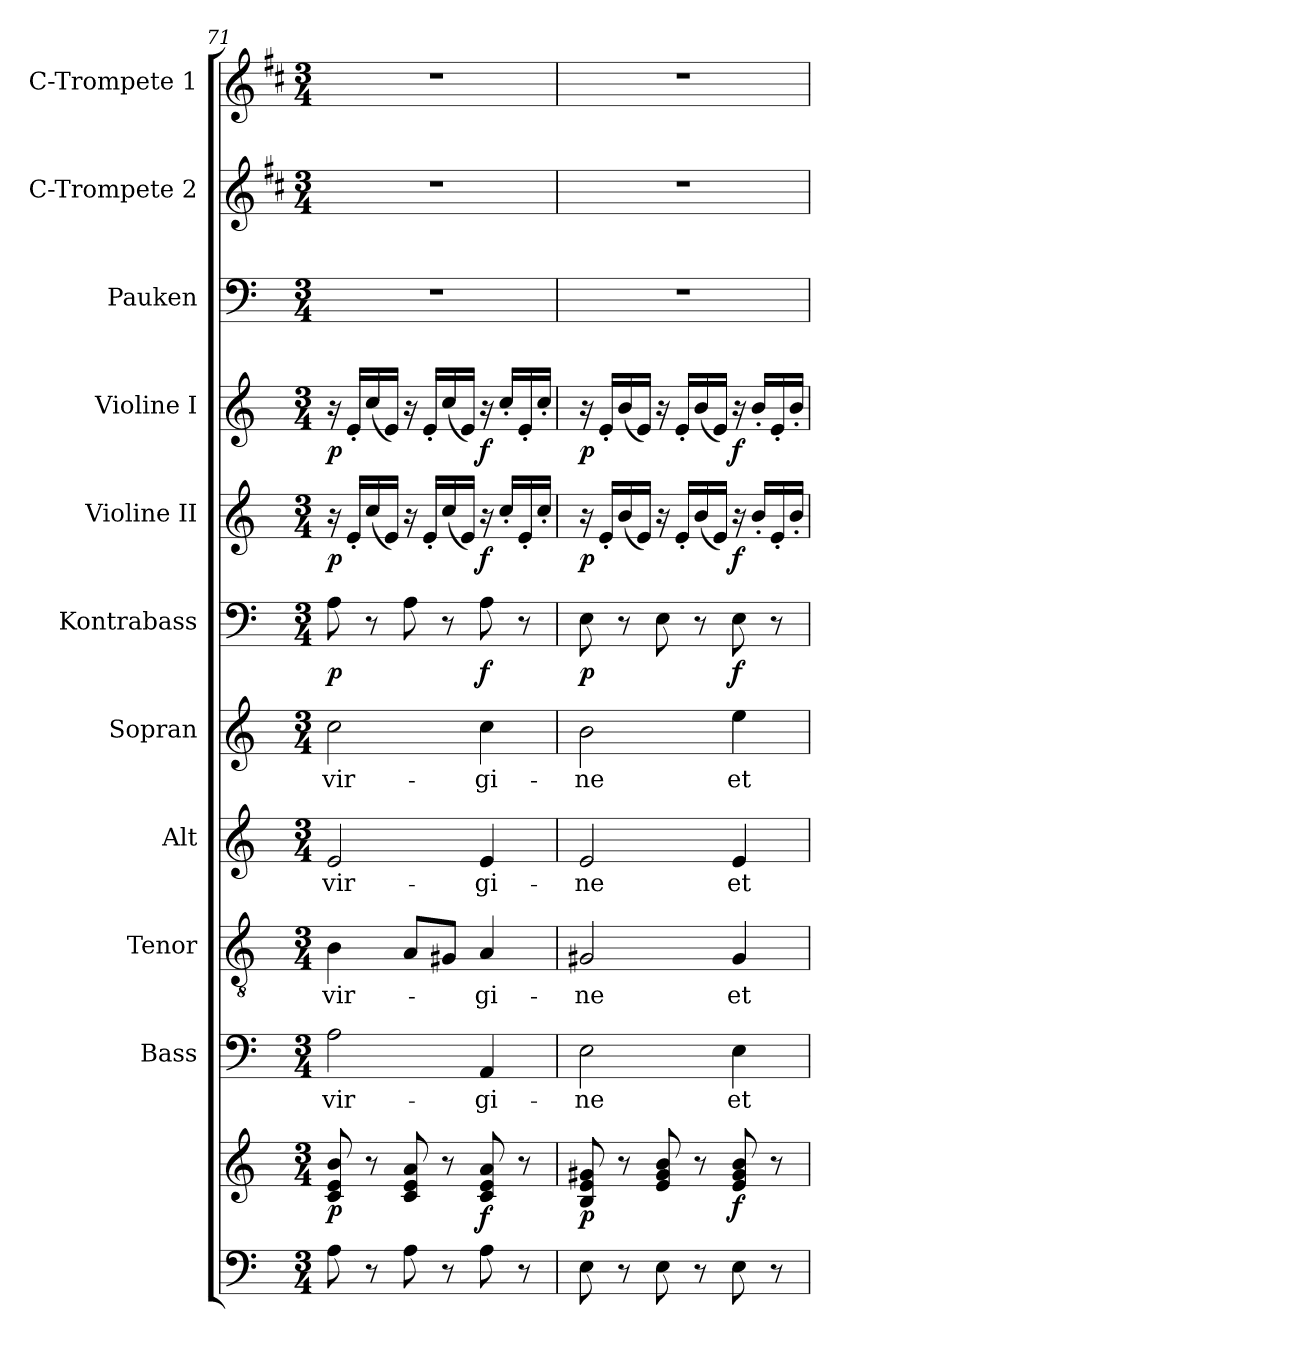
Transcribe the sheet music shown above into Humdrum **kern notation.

**kern	**kern	**dynam	**kern	**text	**kern	**text	**kern	**text	**kern	**text	**kern	**dynam	**kern	**dynam	**kern	**dynam	**kern	**kern	**kern
*part11	*part11	*part11	*part10	*part10	*part9	*part9	*part8	*part8	*part7	*part7	*part6	*part6	*part5	*part5	*part4	*part4	*part3	*part2	*part1
*staff12	*staff11	*staff11/12	*staff10	*staff10	*staff9	*staff9	*staff8	*staff8	*staff7	*staff7	*staff6	*staff6	*staff5	*staff5	*staff4	*staff4	*staff3	*staff2	*staff1
*	*	*	*I"Bass	*	*I"Tenor	*	*I"Alt	*	*I"Sopran	*	*I"Kontrabass	*	*I"Violine II	*	*I"Violine I	*	*I"Pauken	*I"C-Trompete 2	*I"C-Trompete 1
*	*	*	*I'B.	*	*I'T.	*	*I'A.	*	*I'S.	*	*I'Kb.	*	*I'Vl. II	*	*I'Vl. I	*	*I'Pk.	*I'C Trp. 2	*I'C Trp. 1
*clefF4	*clefG2	*	*clefF4	*	*clefGv2	*	*clefG2	*	*clefG2	*	*clefF4	*	*clefG2	*	*clefG2	*	*clefF4	*clefG2	*clefG2
*	*	*	*	*	*	*	*	*	*	*	*ITrd7c12	*	*	*	*	*	*	*ITrd1c2	*ITrd1c2
*k[]	*k[]	*	*k[]	*	*k[]	*	*k[]	*	*k[]	*	*k[]	*	*k[]	*	*k[]	*	*k[]	*k[]	*k[]
*C:	*C:	*	*C:	*	*C:	*	*C:	*	*C:	*	*C:	*	*C:	*	*C:	*	*C:	*C:	*C:
*M3/4	*M3/4	*	*M3/4	*	*M3/4	*	*M3/4	*	*M3/4	*	*M3/4	*	*M3/4	*	*M3/4	*	*M3/4	*M3/4	*M3/4
=71	=71	=71	=71	=71	=71	=71	=71	=71	=71	=71	=71	=71	=71	=71	=71	=71	=71	=71	=71
!	!	!LO:DY:b	!	!LO:LY:b	!	!LO:LY:b	!	!LO:LY:b	!	!LO:LY:b	!	!LO:DY:b	!	!LO:DY:b	!	!LO:DY:b	!	!	!
8A\	8c/ 8e/ 8b/	p	2A\	vir-	4B\	vir-	2e/	vir-	2cc\	vir-	8AA\	p	16r	p	16r	p	2.r	2.r	2.r
.	.	.	.	.	.	.	.	.	.	.	.	.	16e'</LL	.	16e'</LL	.	.	.	.
8r	8r	.	.	.	.	.	.	.	.	.	8r	.	(<16cc/	.	(<16cc/	.	.	.	.
.	.	.	.	.	.	.	.	.	.	.	.	.	16e/JJ)	.	16e/JJ)	.	.	.	.
8A\	8c/ 8e/ 8a/	.	.	.	8A/L	.	.	.	.	.	8AA\	.	16r	.	16r	.	.	.	.
.	.	.	.	.	.	.	.	.	.	.	.	.	16e'</LL	.	16e'</LL	.	.	.	.
8r	8r	.	.	.	8G#X/J	.	.	.	.	.	8r	.	(<16cc/	.	(<16cc/	.	.	.	.
.	.	.	.	.	.	.	.	.	.	.	.	.	16e/JJ)	.	16e/JJ)	.	.	.	.
!	!	!LO:DY:b	!	!LO:LY:b	!	!LO:LY:b	!	!LO:LY:b	!	!LO:LY:b	!	!LO:DY:b	!	!LO:DY:b	!	!LO:DY:b	!	!	!
8A\	8c/ 8e/ 8a/	f	4AA/	-gi-	4A/	-gi-	4e/	-gi-	4cc\	-gi-	8AA\	f	16r	f	16r	f	.	.	.
.	.	.	.	.	.	.	.	.	.	.	.	.	16cc'</LL	.	16cc'</LL	.	.	.	.
8r	8r	.	.	.	.	.	.	.	.	.	8r	.	16e'</	.	16e'</	.	.	.	.
.	.	.	.	.	.	.	.	.	.	.	.	.	16cc'</JJ	.	16cc'</JJ	.	.	.	.
=72	=72	=72	=72	=72	=72	=72	=72	=72	=72	=72	=72	=72	=72	=72	=72	=72	=72	=72	=72
!	!	!LO:DY:b	!	!LO:LY:b	!	!LO:LY:b	!	!LO:LY:b	!	!LO:LY:b	!	!LO:DY:b	!	!LO:DY:b	!	!LO:DY:b	!	!	!
8E\	8B/ 8e/ 8g#X/	p	2E\	-ne	2G#X/	-ne	2e/	-ne	2b\	-ne	8EE\	p	16r	p	16r	p	2.r	2.r	2.r
.	.	.	.	.	.	.	.	.	.	.	.	.	16e'</LL	.	16e'</LL	.	.	.	.
8r	8r	.	.	.	.	.	.	.	.	.	8r	.	(<16b/	.	(<16b/	.	.	.	.
.	.	.	.	.	.	.	.	.	.	.	.	.	16e/JJ)	.	16e/JJ)	.	.	.	.
8E\	8e/ 8g#/ 8b/	.	.	.	.	.	.	.	.	.	8EE\	.	16r	.	16r	.	.	.	.
.	.	.	.	.	.	.	.	.	.	.	.	.	16e'</LL	.	16e'</LL	.	.	.	.
8r	8r	.	.	.	.	.	.	.	.	.	8r	.	(<16b/	.	(<16b/	.	.	.	.
.	.	.	.	.	.	.	.	.	.	.	.	.	16e/JJ)	.	16e/JJ)	.	.	.	.
!	!	!LO:DY:b	!	!LO:LY:b	!	!LO:LY:b	!	!LO:LY:b	!	!LO:LY:b	!	!LO:DY:b	!	!LO:DY:b	!	!LO:DY:b	!	!	!
8E\	8e/ 8g#/ 8b/	f	4E\	et	4G#/	et	4e/	et	4ee\	et	8EE\	f	16r	f	16r	f	.	.	.
.	.	.	.	.	.	.	.	.	.	.	.	.	16b'</LL	.	16b'</LL	.	.	.	.
8r	8r	.	.	.	.	.	.	.	.	.	8r	.	16e'</	.	16e'</	.	.	.	.
.	.	.	.	.	.	.	.	.	.	.	.	.	16b'</JJ	.	16b'</JJ	.	.	.	.
=	=	=	=	=	=	=	=	=	=	=	=	=	=	=	=	=	=	=	=
*-	*-	*-	*-	*-	*-	*-	*-	*-	*-	*-	*-	*-	*-	*-	*-	*-	*-	*-	*-
